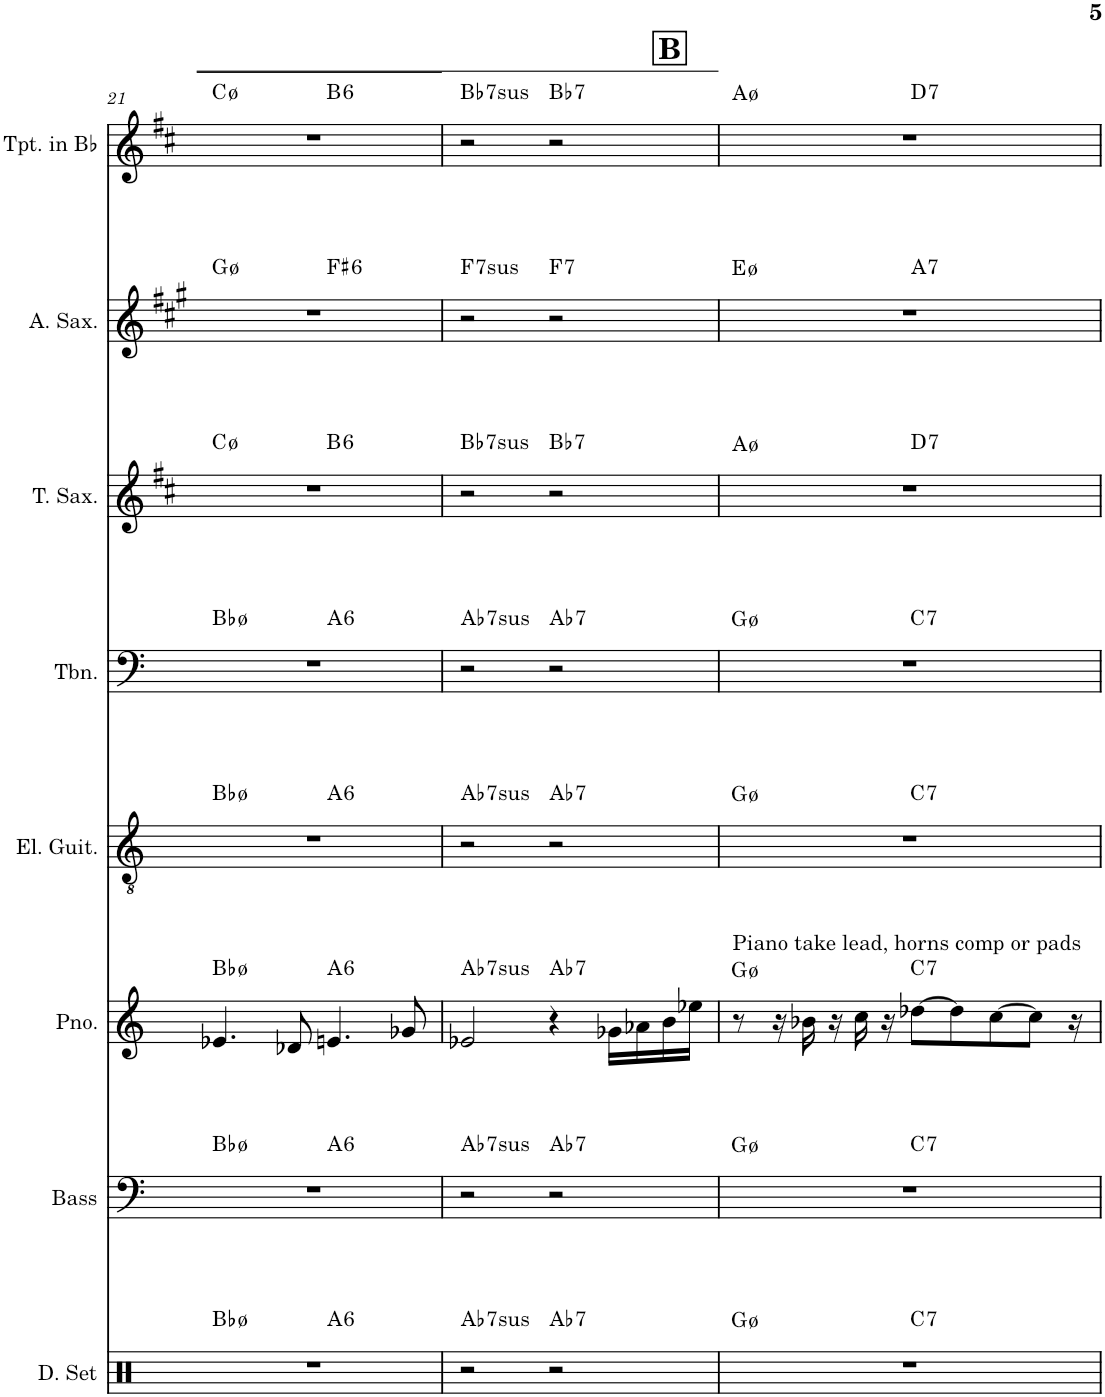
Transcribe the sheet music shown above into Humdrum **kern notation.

**kern	**harte	**kern	**harte	**kern	**harte	**kern	**harte	**kern	**harte	**kern	**harte	**kern	**harte	**kern	**harte
*part8	*part8	*part7	*part7	*part6	*part6	*part5	*part5	*part4	*part4	*part3	*part3	*part2	*part2	*part1	*part1
*staff8	*	*staff7	*	*staff6	*	*staff5	*	*staff4	*	*staff3	*	*staff2	*	*staff1	*
*I"Drumset	*	*I"Acoustic Bass	*	*I"Piano	*	*I"Electric Guitar	*	*I"Trombone	*	*I"Tenor Saxophone	*	*I"Alto Saxophone	*	*I"Trumpet in Bb	*
*I'D. Set	*	*I'Bass	*	*I'Pno.	*	*I'El. Guit.	*	*I'Tbn.	*	*I'T. Sax.	*	*I'A. Sax.	*	*I'Tpt. in Bb	*
!!LO:PB:g=z
*clefX	*	*clefF4	*	*clefG2	*	*clefGv2	*	*clefF4	*	*clefG2	*	*clefG2	*	*clefG2	*
*	*	*Trd7c12	*	*	*	*	*	*	*	*Trd8c14	*	*Trd5c9	*	*Trd1c2	*
*k[]	*	*k[]	*	*k[]	*	*k[]	*	*k[]	*	*k[f#c#]	*	*k[f#c#g#]	*	*k[f#c#]	*
*M4/4	*	*M4/4	*	*M4/4	*	*M4/4	*	*M4/4	*	*M4/4	*	*M4/4	*	*M4/4	*
=21	=21	=21	=21	=21	=21	=21	=21	=21	=21	=21	=21	=21	=21	=21	=21
*^	*	*^	*	*	*	*^	*	*^	*	*^	*	*^	*	*^	*
1r	2ryy	Bb:hdim7	1r	2ryy	Bb:hdim7	4.e-X/	Bb:hdim7	1r	2ryy	Bb:hdim7	1r	2ryy	Bb:hdim7	1r	2ryy	C:hdim7	1r	2ryy	G:hdim7	1r	2ryy	C:hdim7
.	.	.	.	.	.	8d-X/	.	.	.	.	.	.	.	.	.	.	.	.	.	.	.	.
!	!	!LO:H:kt=6	!	!	!LO:H:kt=6	!	!LO:H:kt=6	!	!	!LO:H:kt=6	!	!	!LO:H:kt=6	!	!	!LO:H:kt=6	!	!	!LO:H:kt=6	!	!	!LO:H:kt=6
.	2ryy	A:maj6	.	2ryy	A:maj6	4.en/	A:maj6	.	2ryy	A:maj6	.	2ryy	A:maj6	.	2ryy	B:maj6	.	2ryy	F#:maj6	.	2ryy	B:maj6
.	.	.	.	.	.	8g-X/	.	.	.	.	.	.	.	.	.	.	.	.	.	.	.	.
=22	=22	=22	=22	=22	=22	=22	=22	=22	=22	=22	=22	=22	=22	=22	=22	=22	=22	=22	=22	=22	=22	=22
!	!	!LO:H:kt=7sus	!	!	!LO:H:kt=7sus	!	!LO:H:kt=7sus	!	!	!LO:H:kt=7sus	!	!	!LO:H:kt=7sus	!	!	!LO:H:kt=7sus	!	!	!LO:H:kt=7sus	!	!	!LO:H:kt=7sus
*v	*v	*	*	*	*	*	*	*v	*v	*	*v	*v	*	*v	*v	*	*v	*v	*	*v	*v	*
*	*	*v	*v	*	*	*	*	*	*	*	*	*	*	*	*	*
2r	Ab:sus4(7)	2r	Ab:sus4(7)	2e-X/	Ab:sus4(7)	2r	Ab:sus4(7)	2r	Ab:sus4(7)	2r	Bb:sus4(7)	2r	F:sus4(7)	2r	Bb:sus4(7)
!	!LO:H:kt=7	!	!LO:H:kt=7	!	!LO:H:kt=7	!	!LO:H:kt=7	!	!LO:H:kt=7	!	!LO:H:kt=7	!	!LO:H:kt=7	!	!LO:H:kt=7
2r	Ab:7	2r	Ab:7	4r	Ab:7	2r	Ab:7	2r	Ab:7	2r	Bb:7	2r	F:7	2r	Bb:7
.	.	.	.	16g-X\LL	.	.	.	.	.	.	.	.	.	.	.
.	.	.	.	16a-X\	.	.	.	.	.	.	.	.	.	.	.
.	.	.	.	16b\	.	.	.	.	.	.	.	.	.	.	.
.	.	.	.	16ee-X\JJ	.	.	.	.	.	.	.	.	.	.	.
!!LO:REH:place=s1:a:B:cj:fs=14:t=B
=23	=23	=23	=23	=23	=23	=23	=23	=23	=23	=23	=23	=23	=23	=23	=23
!	!	!	!	!LO:TX:a:t=Piano take lead, horns comp or pads	!	!	!	!	!	!	!	!	!	!	!
*^	*	*^	*	*	*	*^	*	*^	*	*^	*	*^	*	*^	*
1r	4..ryy	G:hdim7	1r	4..ryy	G:hdim7	8r	G:hdim7	1r	4..ryy	G:hdim7	1r	4..ryy	G:hdim7	1r	4..ryy	A:hdim7	1r	4..ryy	E:hdim7	1r	4..ryy	A:hdim7
.	.	.	.	.	.	16r	.	.	.	.	.	.	.	.	.	.	.	.	.	.	.	.
.	.	.	.	.	.	16b-X\	.	.	.	.	.	.	.	.	.	.	.	.	.	.	.	.
.	.	.	.	.	.	16r	.	.	.	.	.	.	.	.	.	.	.	.	.	.	.	.
.	.	.	.	.	.	16cc\	.	.	.	.	.	.	.	.	.	.	.	.	.	.	.	.
.	.	.	.	.	.	16r	.	.	.	.	.	.	.	.	.	.	.	.	.	.	.	.
!	!	!LO:H:kt=7	!	!	!LO:H:kt=7	!	!LO:H:kt=7	!	!	!LO:H:kt=7	!	!	!LO:H:kt=7	!	!	!LO:H:kt=7	!	!	!LO:H:kt=7	!	!	!LO:H:kt=7
.	2ryy	C:7	.	2ryy	C:7	[8dd-X\L	C:7	.	2ryy	C:7	.	2ryy	C:7	.	2ryy	D:7	.	2ryy	A:7	.	2ryy	D:7
.	.	.	.	.	.	8dd-\]	.	.	.	.	.	.	.	.	.	.	.	.	.	.	.	.
.	.	.	.	.	.	[8cc\	.	.	.	.	.	.	.	.	.	.	.	.	.	.	.	.
.	.	.	.	.	.	8cc\J]	.	.	.	.	.	.	.	.	.	.	.	.	.	.	.	.
.	16ryy	.	.	16ryy	.	16r	.	.	16ryy	.	.	16ryy	.	.	16ryy	.	.	16ryy	.	.	16ryy	.
*v	*v	*	*	*	*	*	*	*v	*v	*	*v	*v	*	*v	*v	*	*v	*v	*	*v	*v	*
*	*	*v	*v	*	*	*	*	*	*	*	*	*	*	*	*	*
=	=	=	=	=	=	=	=	=	=	=	=	=	=	=	=
*-	*-	*-	*-	*-	*-	*-	*-	*-	*-	*-	*-	*-	*-	*-	*-
